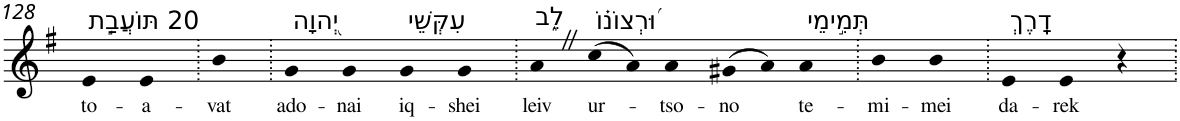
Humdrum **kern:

**kern	**text
*part1	*part1
*staff1	*staff1
*I"Piano	*
*I'Pno	*
!!LO:PB:g=z
*clefG2	*
*k[f#]	*
*G:	*
=128	=128
!LO:TX:a:t=20 תּוֹעֲבַ֣ת	!
!	!LO:LY:b
4e	to-
!	!LO:LY:b
4e	-a-
=129.	=129.
!	!LO:LY:b
4b	-vat
=130.	=130.
!LO:TX:a:t=יְ֭הוָה	!
!	!LO:LY:b
4g	ado-
!	!LO:LY:b
4g	-nai
!LO:TX:a:t=עִקְּשֵׁי	!
!	!LO:LY:b
4g	iq-
!	!LO:LY:b
4g	-shei
=131.	=131.
!LO:TX:a:t=לֵ֑ב	!
!	!LO:LY:b
4aZ	leiv
!LO:TX:a:t=וּ֝רְצוֹנ֗וֹ	!
!	!LO:LY:b
(>8cc	ur-
8a)	.
!	!LO:LY:b
4a	-tso-
!	!LO:LY:b
(>8g#X	-no
8a)	.
!LO:TX:a:t=תְּמִ֣ימֵי	!
!	!LO:LY:b
4a	te-
=132.	=132.
!	!LO:LY:b
4b	-mi-
!	!LO:LY:b
4b	-mei
=133.	=133.
!LO:TX:a:t=דָֽרֶךְ	!
!	!LO:LY:b
4e	da-
!	!LO:LY:b
4e	-rek
4r	.
=.	=.
*-	*-
